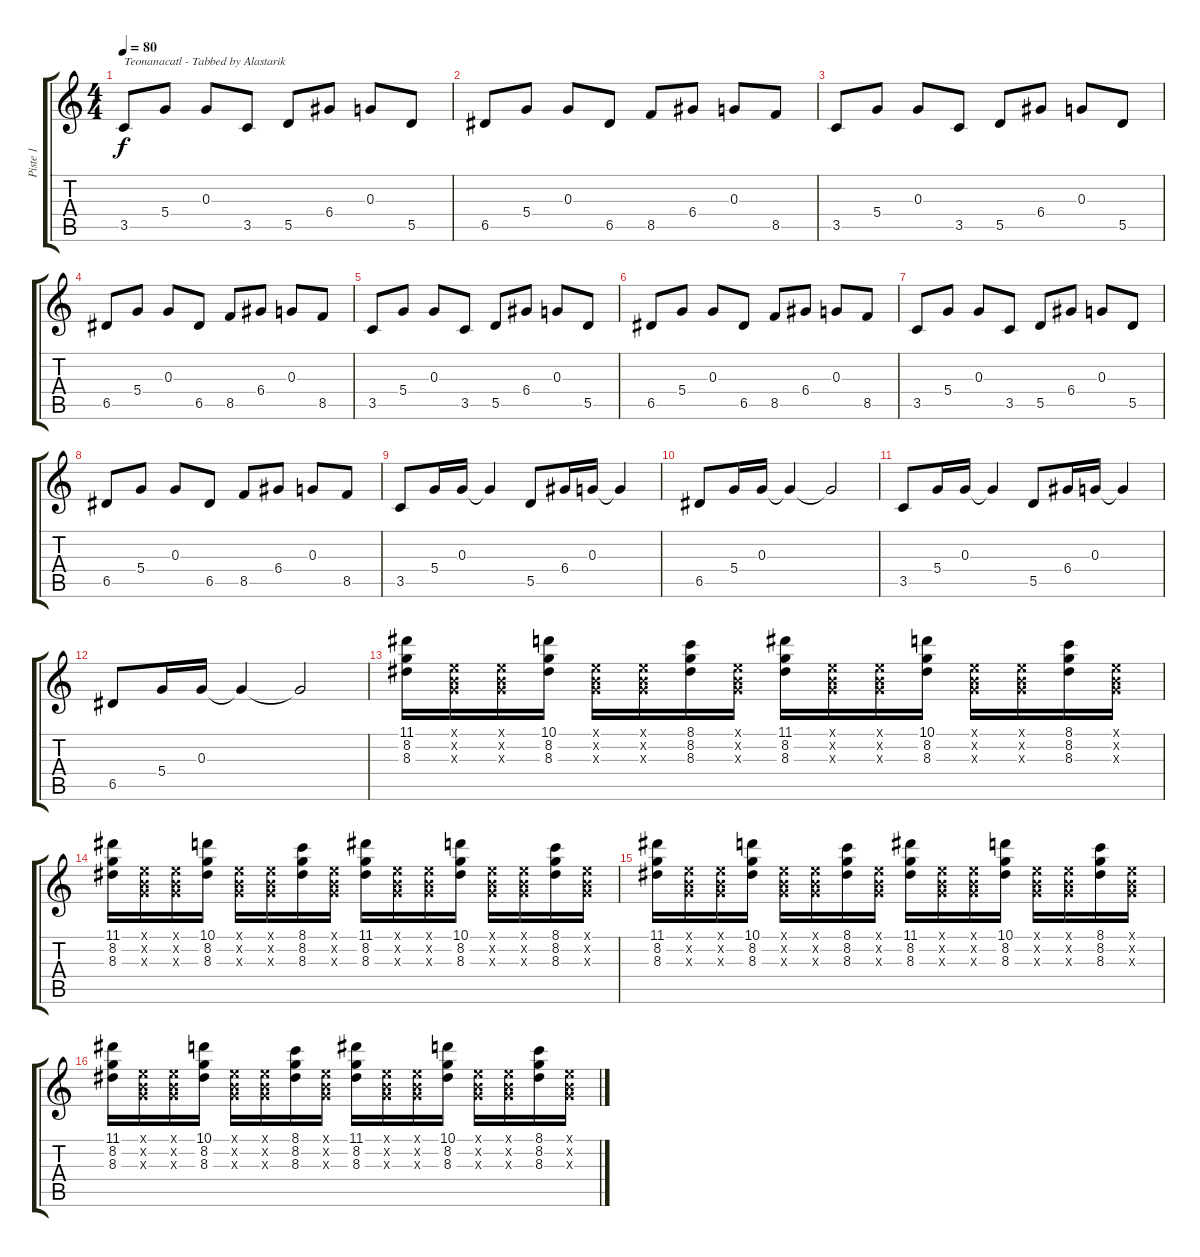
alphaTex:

\track ("Piste 1" "Piste 1") {instrument distortionguitar}
\staff {score tabs}
\tuning (E4 B3 G3 D3 A2 E2) {hide}
\ts (4 4)
\tempo 80
\clef g2
\ks c
3.5.8{txt "Teonanacatl - Tabbed by Alastarik" dy f instrument distortionguitar} 5.4.8 0.3.8 3.5.8 5.5.8 6.4.8 0.3.8 5.5.8 |
6.5.8 5.4.8 0.3.8 6.5.8 8.5.8 6.4.8 0.3.8 8.5.8 |
3.5.8 5.4.8 0.3.8 3.5.8 5.5.8 6.4.8 0.3.8 5.5.8 |
6.5.8 5.4.8 0.3.8 6.5.8 8.5.8 6.4.8 0.3.8 8.5.8 |
3.5.8 5.4.8 0.3.8 3.5.8 5.5.8 6.4.8 0.3.8 5.5.8 |
6.5.8 5.4.8 0.3.8 6.5.8 8.5.8 6.4.8 0.3.8 8.5.8 |
3.5.8 5.4.8 0.3.8 3.5.8 5.5.8 6.4.8 0.3.8 5.5.8 |
6.5.8 5.4.8 0.3.8 6.5.8 8.5.8 6.4.8 0.3.8 8.5.8 |
3.5.8 5.4.16 0.3.16 0.3{t}.4 5.5.8 6.4.16 0.3.16 0.3{t}.4 |
6.5.8 5.4.16 0.3.16 0.3{t}.4 0.3{t}.2 |
3.5.8 5.4.16 0.3.16 0.3{t}.4 5.5.8 6.4.16 0.3.16 0.3{t}.4 |
6.5.8 5.4.16 0.3.16 0.3{t}.4 0.3{t}.2 |
(11.1 8.2 8.3).16 (0.1{x} 0.2{x} 0.3{x}).16 (0.1{x} 0.2{x} 0.3{x}).16 (10.1 8.2 8.3).16 (0.1{x} 0.2{x} 0.3{x}).16 (0.1{x} 0.2{x} 0.3{x}).16 (8.1 8.2 8.3).16 (0.1{x} 0.2{x} 0.3{x}).16 (11.1 8.2 8.3).16 (0.1{x} 0.2{x} 0.3{x}).16 (0.1{x} 0.2{x} 0.3{x}).16 (10.1 8.2 8.3).16 (0.1{x} 0.2{x} 0.3{x}).16 (0.1{x} 0.2{x} 0.3{x}).16 (8.1 8.2 8.3).16 (0.1{x} 0.2{x} 0.3{x}).16 |
(11.1 8.2 8.3).16 (0.1{x} 0.2{x} 0.3{x}).16 (0.1{x} 0.2{x} 0.3{x}).16 (10.1 8.2 8.3).16 (0.1{x} 0.2{x} 0.3{x}).16 (0.1{x} 0.2{x} 0.3{x}).16 (8.1 8.2 8.3).16 (0.1{x} 0.2{x} 0.3{x}).16 (11.1 8.2 8.3).16 (0.1{x} 0.2{x} 0.3{x}).16 (0.1{x} 0.2{x} 0.3{x}).16 (10.1 8.2 8.3).16 (0.1{x} 0.2{x} 0.3{x}).16 (0.1{x} 0.2{x} 0.3{x}).16 (8.1 8.2 8.3).16 (0.1{x} 0.2{x} 0.3{x}).16 |
(11.1 8.2 8.3).16 (0.1{x} 0.2{x} 0.3{x}).16 (0.1{x} 0.2{x} 0.3{x}).16 (10.1 8.2 8.3).16 (0.1{x} 0.2{x} 0.3{x}).16 (0.1{x} 0.2{x} 0.3{x}).16 (8.1 8.2 8.3).16 (0.1{x} 0.2{x} 0.3{x}).16 (11.1 8.2 8.3).16 (0.1{x} 0.2{x} 0.3{x}).16 (0.1{x} 0.2{x} 0.3{x}).16 (10.1 8.2 8.3).16 (0.1{x} 0.2{x} 0.3{x}).16 (0.1{x} 0.2{x} 0.3{x}).16 (8.1 8.2 8.3).16 (0.1{x} 0.2{x} 0.3{x}).16 |
(11.1 8.2 8.3).16 (0.1{x} 0.2{x} 0.3{x}).16 (0.1{x} 0.2{x} 0.3{x}).16 (10.1 8.2 8.3).16 (0.1{x} 0.2{x} 0.3{x}).16 (0.1{x} 0.2{x} 0.3{x}).16 (8.1 8.2 8.3).16 (0.1{x} 0.2{x} 0.3{x}).16 (11.1 8.2 8.3).16 (0.1{x} 0.2{x} 0.3{x}).16 (0.1{x} 0.2{x} 0.3{x}).16 (10.1 8.2 8.3).16 (0.1{x} 0.2{x} 0.3{x}).16 (0.1{x} 0.2{x} 0.3{x}).16 (8.1 8.2 8.3).16 (0.1{x} 0.2{x} 0.3{x}).16
